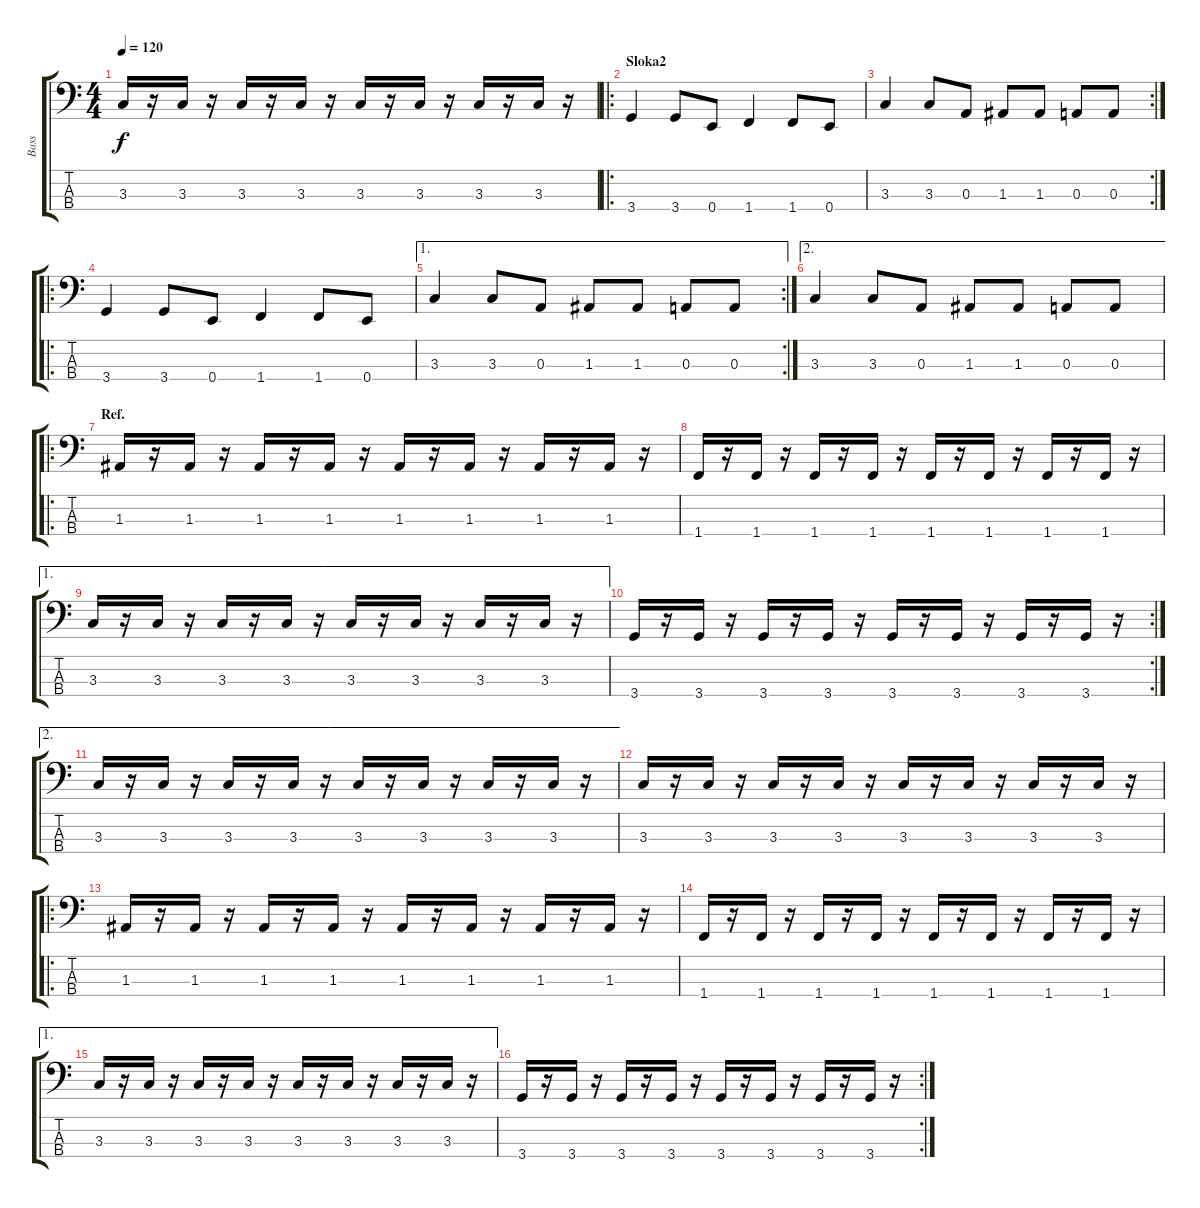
\track ("Bass" "Bass") {instrument fretlessbass}
\staff {score tabs}
\tuning (G2 D2 A1 E1) {hide}
\ts (4 4)
\tempo 120
\clef f4
\ks c
3.3.16{dy f} r.16 3.3.16 r.16 3.3.16 r.16 3.3.16 r.16 3.3.16 r.16 3.3.16 r.16 3.3.16 r.16 3.3.16 r.16 |
\ro
\section ("" "Sloka2")
3.4.4 3.4.8 0.4.8 1.4.4 1.4.8 0.4.8 |
\rc 2
3.3.4 3.3.8 0.3.8 1.3.8 1.3.8 0.3.8 0.3.8 |
\ro
3.4.4 3.4.8 0.4.8 1.4.4 1.4.8 0.4.8 |
\ae 1
\rc 2
3.3.4 3.3.8 0.3.8 1.3.8 1.3.8 0.3.8 0.3.8 |
\ae 2
3.3.4 3.3.8 0.3.8 1.3.8 1.3.8 0.3.8 0.3.8 |
\ro
\section ("" "Ref.")
1.3.16 r.16 1.3.16 r.16 1.3.16 r.16 1.3.16 r.16 1.3.16 r.16 1.3.16 r.16 1.3.16 r.16 1.3.16 r.16 |
1.4.16 r.16 1.4.16 r.16 1.4.16 r.16 1.4.16 r.16 1.4.16 r.16 1.4.16 r.16 1.4.16 r.16 1.4.16 r.16 |
\ae 1
3.3.16 r.16 3.3.16 r.16 3.3.16 r.16 3.3.16 r.16 3.3.16 r.16 3.3.16 r.16 3.3.16 r.16 3.3.16 r.16 |
\rc 2
3.4.16 r.16 3.4.16 r.16 3.4.16 r.16 3.4.16 r.16 3.4.16 r.16 3.4.16 r.16 3.4.16 r.16 3.4.16 r.16 |
\ae 2
3.3.16 r.16 3.3.16 r.16 3.3.16 r.16 3.3.16 r.16 3.3.16 r.16 3.3.16 r.16 3.3.16 r.16 3.3.16 r.16 |
3.3.16 r.16 3.3.16 r.16 3.3.16 r.16 3.3.16 r.16 3.3.16 r.16 3.3.16 r.16 3.3.16 r.16 3.3.16 r.16 |
\ro
1.3.16 r.16 1.3.16 r.16 1.3.16 r.16 1.3.16 r.16 1.3.16 r.16 1.3.16 r.16 1.3.16 r.16 1.3.16 r.16 |
1.4.16 r.16 1.4.16 r.16 1.4.16 r.16 1.4.16 r.16 1.4.16 r.16 1.4.16 r.16 1.4.16 r.16 1.4.16 r.16 |
\ae 1
3.3.16 r.16 3.3.16 r.16 3.3.16 r.16 3.3.16 r.16 3.3.16 r.16 3.3.16 r.16 3.3.16 r.16 3.3.16 r.16 |
\rc 2
3.4.16 r.16 3.4.16 r.16 3.4.16 r.16 3.4.16 r.16 3.4.16 r.16 3.4.16 r.16 3.4.16 r.16 3.4.16 r.16
